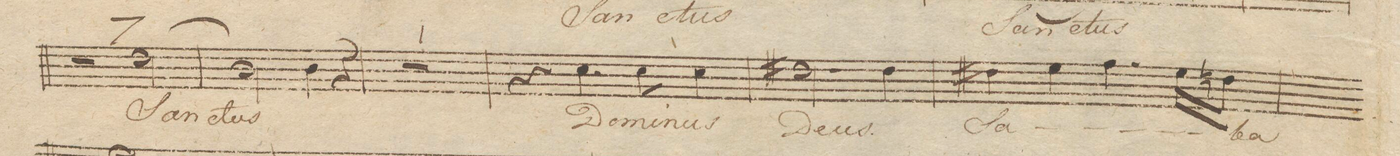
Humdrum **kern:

**kern	**text	**dynam
*I"Tenore Solo	*	*
*clefC4	*	*
*k[]	*	*
*met(c)	*	*
*M4/4	*	*
2r	.	.
(2c^\	San-	.
=12	=12	=12
2A\)	-ctus	.
4A\	.	.
4r	.	.
=13	=13	=13
1r	.	.
=14	=14	=14
4r	.	.
4.B\	Do-	.
8B\	-mi-	.
4B\	-nus	.
=15	=15	=15
2.c#X\	De-	.
4c#\	-us	.
=16	=16	=16
4c#X\	Sa-	.
4d\	.	.
4.e\	.	.
16d\LL	.	.
16cn\JJ	-ba-	.
=17	=17	=17
*-	*-	*-
